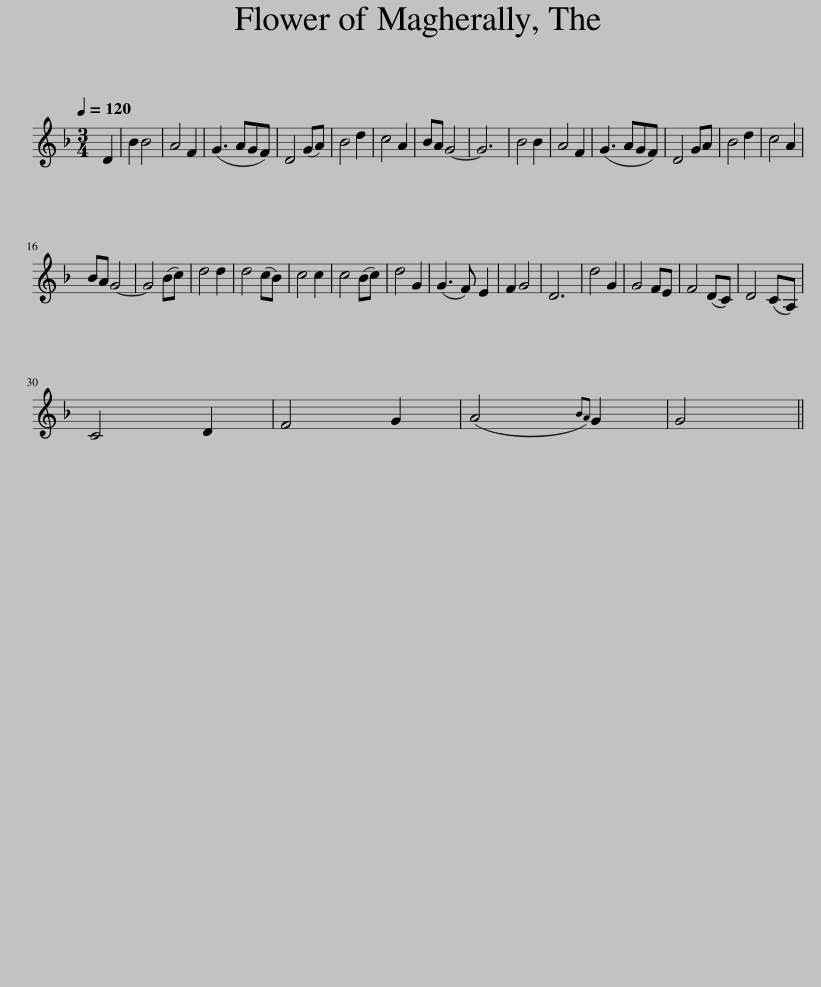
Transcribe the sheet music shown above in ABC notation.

X:1
L:1/8
Q:1/4=120
M:3/4
I:linebreak $
K:F
V:1 treble
V:1
 D2 | B2 B4 | A4 F2 | (G3 AGF) | D4 (GA) | %5
 B4 d2 | c4 A2 | BA G4- | G6 | B4 B2 | %10
 A4 F2 | (G3 AGF) | D4 GA | B4 d2 | c4 A2 |$ %15
 BA G4- | G4 (Bc) | d4 d2 | d4 (cB) | c4 c2 | %20
 c4 (Bc) | d4 G2 | (G3 F) E2 | F2 G4 | D6 | %25
 d4 G2 | G4 FE | F4 (DC) | D4 (CA,) |$ C4 D2 | %30
 F4 G2 | (A4{BA)} G2 | G4 || %33
